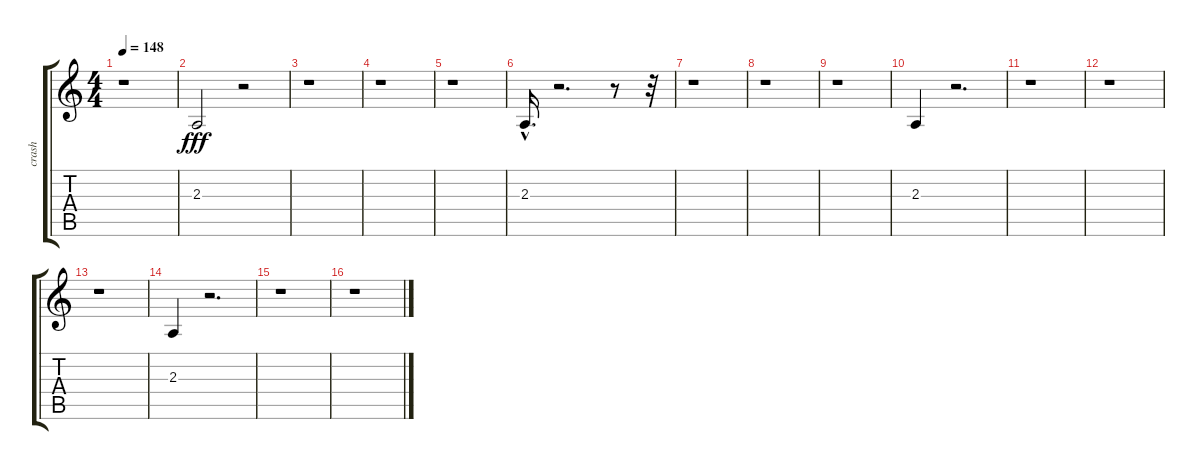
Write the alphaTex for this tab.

\track ("crash" "crash") {instrument acousticgrandpiano}
\staff {score tabs}
\tuning (E4 B3 G3 D3 A2 E2) {hide}
\ts (4 4)
\tempo 148
\clef g2
\ks c
r.1{dy fff} |
2.3.2 r.2 |
r.1 |
r.1 |
r.1 |
2.3{hac}.16{d} r.2{d} r.8 r.32 |
r.1 |
r.1 |
r.1 |
2.3.4 r.2{d} |
r.1 |
r.1 |
r.1 |
2.3.4 r.2{d} |
r.1 |
r.1
